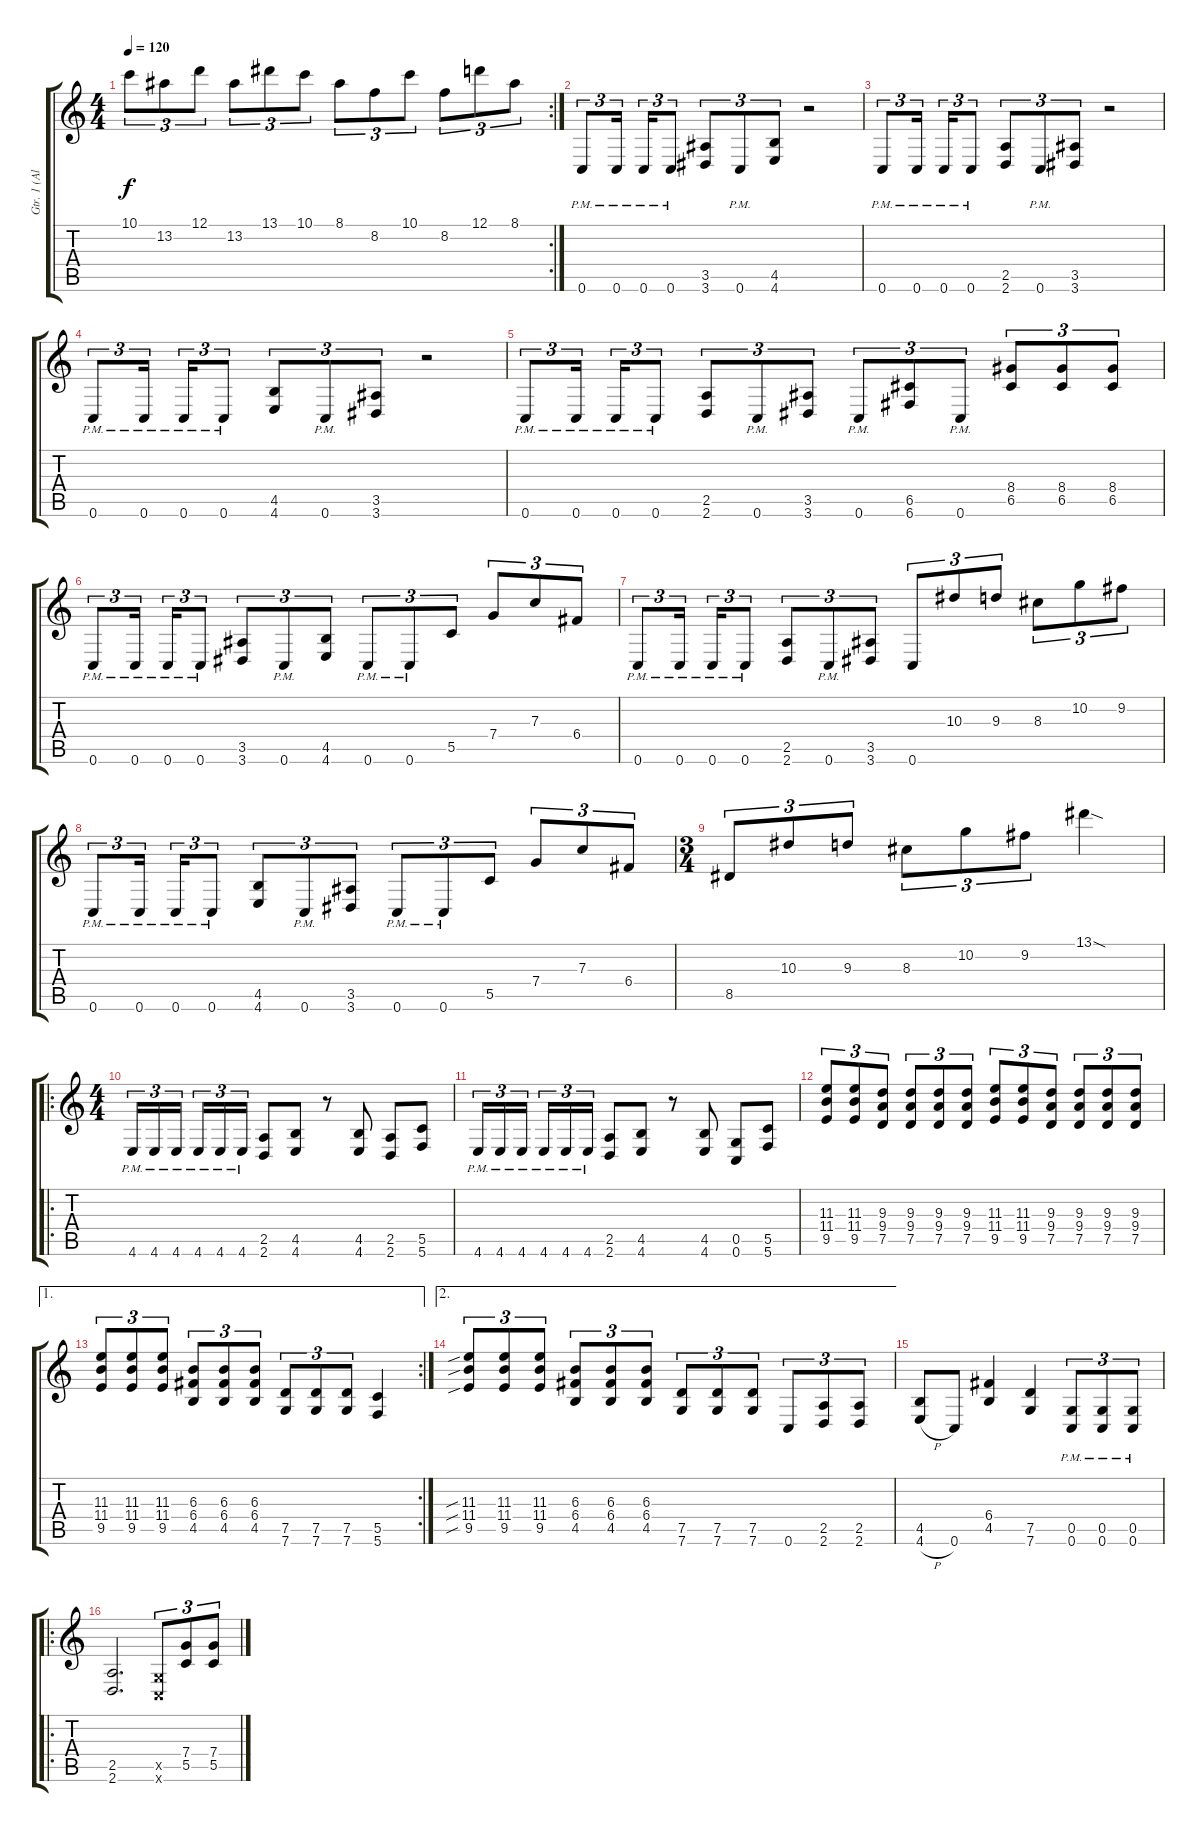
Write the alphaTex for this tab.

\track ("Gtr. 1 (Alexi Laiho)" "Gtr. 1 (Al") {instrument distortionguitar}
\staff {score tabs}
\tuning (D4 A3 F3 C3 G2 C2) {hide}
\rc 2
\ts (4 4)
\tempo 120
\clef g2
\ks c
10.1.8{tu (3 2) dy f} 13.2.8{tu (3 2)} 12.1.8{tu (3 2)} 13.2.8{tu (3 2)} 13.1.8{tu (3 2)} 10.1.8{tu (3 2)} 8.1.8{tu (3 2)} 8.2.8{tu (3 2)} 10.1.8{tu (3 2)} 8.2.8{tu (3 2)} 12.1.8{tu (3 2)} 8.1.8{tu (3 2)} |
0.6{pm}.8{tu (3 2)} 0.6{pm}.16{tu (3 2) beam splitsecondary} 0.6{pm}.16{tu (3 2)} 0.6{pm}.8{tu (3 2)} (3.5 3.6).8{tu (3 2)} 0.6{pm}.8{tu (3 2)} (4.5 4.6).8{tu (3 2)} r.2 |
0.6{pm}.8{tu (3 2)} 0.6{pm}.16{tu (3 2) beam splitsecondary} 0.6{pm}.16{tu (3 2)} 0.6{pm}.8{tu (3 2)} (2.5 2.6).8{tu (3 2)} 0.6{pm}.8{tu (3 2)} (3.5 3.6).8{tu (3 2)} r.2 |
0.6{pm}.8{tu (3 2)} 0.6{pm}.16{tu (3 2) beam splitsecondary} 0.6{pm}.16{tu (3 2)} 0.6{pm}.8{tu (3 2)} (4.5 4.6).8{tu (3 2)} 0.6{pm}.8{tu (3 2)} (3.5 3.6).8{tu (3 2)} r.2 |
0.6{pm}.8{tu (3 2)} 0.6{pm}.16{tu (3 2) beam splitsecondary} 0.6{pm}.16{tu (3 2)} 0.6{pm}.8{tu (3 2)} (2.5 2.6).8{tu (3 2)} 0.6{pm}.8{tu (3 2)} (3.5 3.6).8{tu (3 2)} 0.6{pm}.8{tu (3 2)} (6.5 6.6).8{tu (3 2)} 0.6{pm}.8{tu (3 2)} (8.4 6.5).8{tu (3 2)} (8.4 6.5).8{tu (3 2)} (8.4 6.5).8{tu (3 2)} |
0.6{pm}.8{tu (3 2)} 0.6{pm}.16{tu (3 2) beam splitsecondary} 0.6{pm}.16{tu (3 2)} 0.6{pm}.8{tu (3 2)} (3.5 3.6).8{tu (3 2)} 0.6{pm}.8{tu (3 2)} (4.5 4.6).8{tu (3 2)} 0.6{pm}.8{tu (3 2)} 0.6{pm}.8{tu (3 2)} 5.5.8{tu (3 2)} 7.4.8{tu (3 2)} 7.3.8{tu (3 2)} 6.4.8{tu (3 2)} |
0.6{pm}.8{tu (3 2)} 0.6{pm}.16{tu (3 2) beam splitsecondary} 0.6{pm}.16{tu (3 2)} 0.6{pm}.8{tu (3 2)} (2.5 2.6).8{tu (3 2)} 0.6{pm}.8{tu (3 2)} (3.5 3.6).8{tu (3 2)} 0.6.8{tu (3 2)} 10.3.8{tu (3 2)} 9.3.8{tu (3 2)} 8.3.8{tu (3 2)} 10.2.8{tu (3 2)} 9.2.8{tu (3 2)} |
0.6{pm}.8{tu (3 2)} 0.6{pm}.16{tu (3 2) beam splitsecondary} 0.6{pm}.16{tu (3 2)} 0.6{pm}.8{tu (3 2)} (4.5 4.6).8{tu (3 2)} 0.6{pm}.8{tu (3 2)} (3.5 3.6).8{tu (3 2)} 0.6{pm}.8{tu (3 2)} 0.6{pm}.8{tu (3 2)} 5.5.8{tu (3 2)} 7.4.8{tu (3 2)} 7.3.8{tu (3 2)} 6.4.8{tu (3 2)} |
\ts (3 4)
8.5.8{tu (3 2)} 10.3.8{tu (3 2)} 9.3.8{tu (3 2)} 8.3.8{tu (3 2)} 10.2.8{tu (3 2)} 9.2.8{tu (3 2)} 13.1{sod}.4 |
\ro
\ts (4 4)
4.6{pm}.16{tu (3 2)} 4.6{pm}.16{tu (3 2)} 4.6{pm}.16{tu (3 2) beam splitsecondary} 4.6{pm}.16{tu (3 2)} 4.6{pm}.16{tu (3 2)} 4.6{pm}.16{tu (3 2)} (2.5 2.6).8 (4.5 4.6).8 r.8 (4.5 4.6).8 (2.5 2.6).8 (5.5 5.6).8 |
4.6{pm}.16{tu (3 2)} 4.6{pm}.16{tu (3 2)} 4.6{pm}.16{tu (3 2) beam splitsecondary} 4.6{pm}.16{tu (3 2)} 4.6{pm}.16{tu (3 2)} 4.6{pm}.16{tu (3 2)} (2.5 2.6).8 (4.5 4.6).8 r.8 (4.5 4.6).8 (0.5 0.6).8 (5.5 5.6).8 |
(11.3 11.4 9.5).8{tu (3 2)} (11.3 11.4 9.5).8{tu (3 2)} (9.3 9.4 7.5).8{tu (3 2)} (9.3 9.4 7.5).8{tu (3 2)} (9.3 9.4 7.5).8{tu (3 2)} (9.3 9.4 7.5).8{tu (3 2)} (11.3 11.4 9.5).8{tu (3 2)} (11.3 11.4 9.5).8{tu (3 2)} (9.3 9.4 7.5).8{tu (3 2)} (9.3 9.4 7.5).8{tu (3 2)} (9.3 9.4 7.5).8{tu (3 2)} (9.3 9.4 7.5).8{tu (3 2)} |
\ae 1
\rc 2
(11.3 11.4 9.5).8{tu (3 2)} (11.3 11.4 9.5).8{tu (3 2)} (11.3 11.4 9.5).8{tu (3 2)} (6.3 6.4 4.5).8{tu (3 2)} (6.3 6.4 4.5).8{tu (3 2)} (6.3 6.4 4.5).8{tu (3 2)} (7.5 7.6).8{tu (3 2)} (7.5 7.6).8{tu (3 2)} (7.5 7.6).8{tu (3 2)} (5.5 5.6).4 |
\ae 2
(11.3{sib} 11.4{sib} 9.5{sib}).8{tu (3 2)} (11.3 11.4 9.5).8{tu (3 2)} (11.3 11.4 9.5).8{tu (3 2)} (6.3 6.4 4.5).8{tu (3 2)} (6.3 6.4 4.5).8{tu (3 2)} (6.3 6.4 4.5).8{tu (3 2)} (7.5 7.6).8{tu (3 2)} (7.5 7.6).8{tu (3 2)} (7.5 7.6).8{tu (3 2)} 0.6.8{tu (3 2)} (2.5 2.6).8{tu (3 2)} (2.5 2.6).8{tu (3 2)} |
(4.5 4.6{h}).8 0.6.8 (6.4 4.5).4 (7.5 7.6).4 (0.5{pm} 0.6{pm}).8{tu (3 2)} (0.5{pm} 0.6{pm}).8{tu (3 2)} (0.5{pm} 0.6{pm}).8{tu (3 2)} |
\ro
(2.5 2.6).2{d} (0.5{x} 0.6{x}).8{tu (3 2)} (7.4 5.5).8{tu (3 2)} (7.4{ss} 5.5{ss}).8{tu (3 2)}
